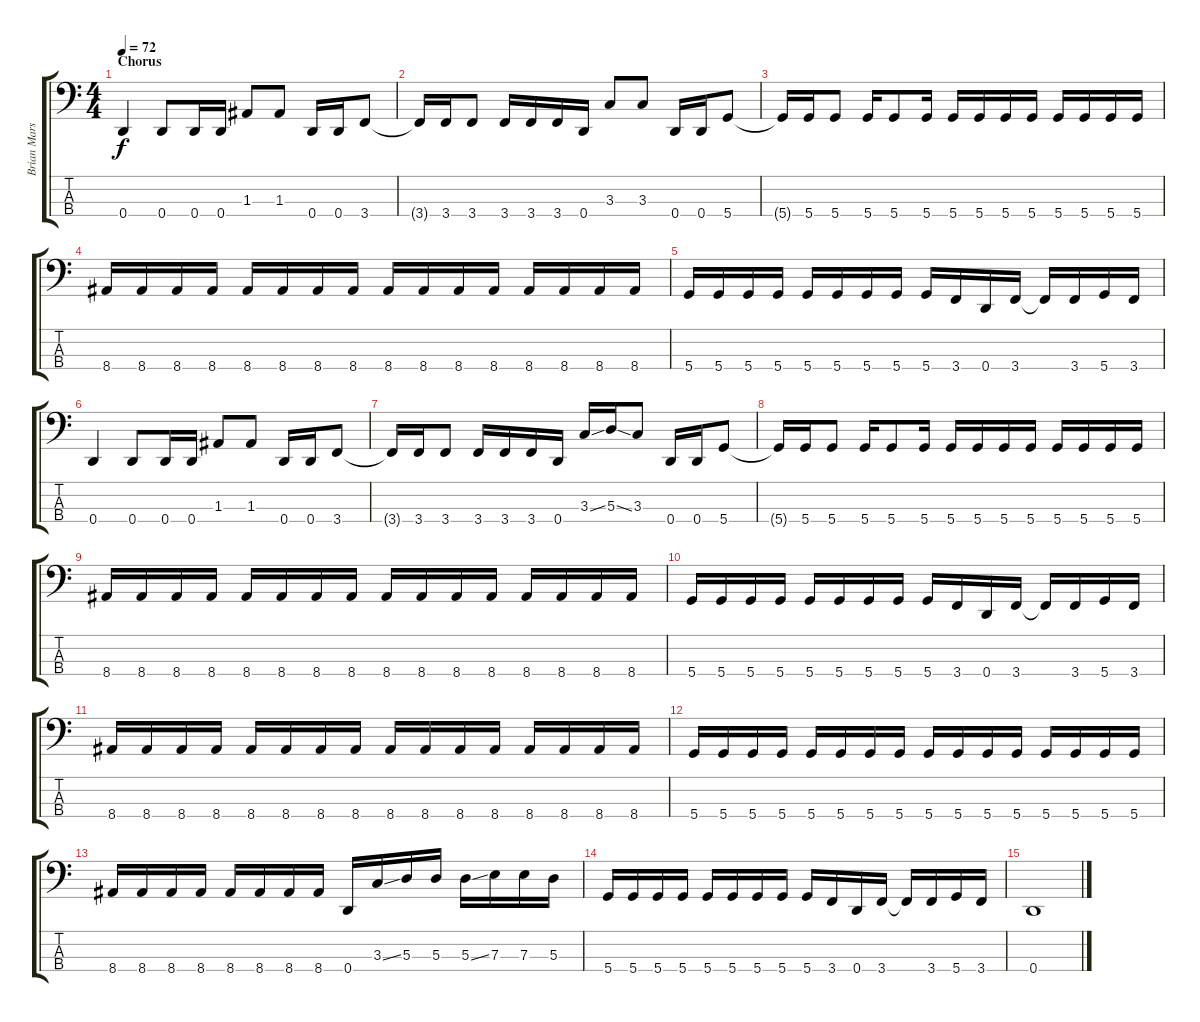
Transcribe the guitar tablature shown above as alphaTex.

\track ("Brian Marshall" "Brian Mars") {instrument electricbasspick}
\staff {score tabs}
\tuning (A2 D2 A1 D1) {hide}
\ts (4 4)
\section ("" "Chorus")
\tempo 72
\clef f4
\ks c
0.4.4{dy f} 0.4.8 0.4.16 0.4.16 1.3.8 1.3.8 0.4.16 0.4.16 3.4.8 |
3.4{t}.16 3.4.16 3.4.8 3.4.16 3.4.16 3.4.16 0.4.16 3.3.8 3.3.8 0.4.16 0.4.16 5.4.8 |
5.4{t}.16 5.4.16 5.4.8 5.4.16 5.4.8 5.4.16 5.4.16 5.4.16 5.4.16 5.4.16 5.4.16 5.4.16 5.4.16 5.4.16 |
8.4.16 8.4.16 8.4.16 8.4.16 8.4.16 8.4.16 8.4.16 8.4.16 8.4.16 8.4.16 8.4.16 8.4.16 8.4.16 8.4.16 8.4.16 8.4.16 |
5.4.16 5.4.16 5.4.16 5.4.16 5.4.16 5.4.16 5.4.16 5.4.16 5.4.16 3.4.16 0.4.16 3.4.16 3.4{t}.16 3.4.16 5.4.16 3.4.16 |
0.4.4 0.4.8 0.4.16 0.4.16 1.3.8 1.3.8 0.4.16 0.4.16 3.4.8 |
3.4{t}.16 3.4.16 3.4.8 3.4.16 3.4.16 3.4.16 0.4.16 3.3{ss}.16 5.3{ss}.16 3.3.8 0.4.16 0.4.16 5.4.8 |
5.4{t}.16 5.4.16 5.4.8 5.4.16 5.4.8 5.4.16 5.4.16 5.4.16 5.4.16 5.4.16 5.4.16 5.4.16 5.4.16 5.4.16 |
8.4.16 8.4.16 8.4.16 8.4.16 8.4.16 8.4.16 8.4.16 8.4.16 8.4.16 8.4.16 8.4.16 8.4.16 8.4.16 8.4.16 8.4.16 8.4.16 |
5.4.16 5.4.16 5.4.16 5.4.16 5.4.16 5.4.16 5.4.16 5.4.16 5.4.16 3.4.16 0.4.16 3.4.16 3.4{t}.16 3.4.16 5.4.16 3.4.16 |
8.4.16 8.4.16 8.4.16 8.4.16 8.4.16 8.4.16 8.4.16 8.4.16 8.4.16 8.4.16 8.4.16 8.4.16 8.4.16 8.4.16 8.4.16 8.4.16 |
5.4.16 5.4.16 5.4.16 5.4.16 5.4.16 5.4.16 5.4.16 5.4.16 5.4.16 5.4.16 5.4.16 5.4.16 5.4.16 5.4.16 5.4.16 5.4.16 |
8.4.16 8.4.16 8.4.16 8.4.16 8.4.16 8.4.16 8.4.16 8.4.16 0.4.16 3.3{ss}.16 5.3.16 5.3.16 5.3{ss}.16 7.3.16 7.3.16 5.3.16 |
5.4.16 5.4.16 5.4.16 5.4.16 5.4.16 5.4.16 5.4.16 5.4.16 5.4.16 3.4.16 0.4.16 3.4.16 3.4{t}.16 3.4.16 5.4.16 3.4.16 |
0.4.1
